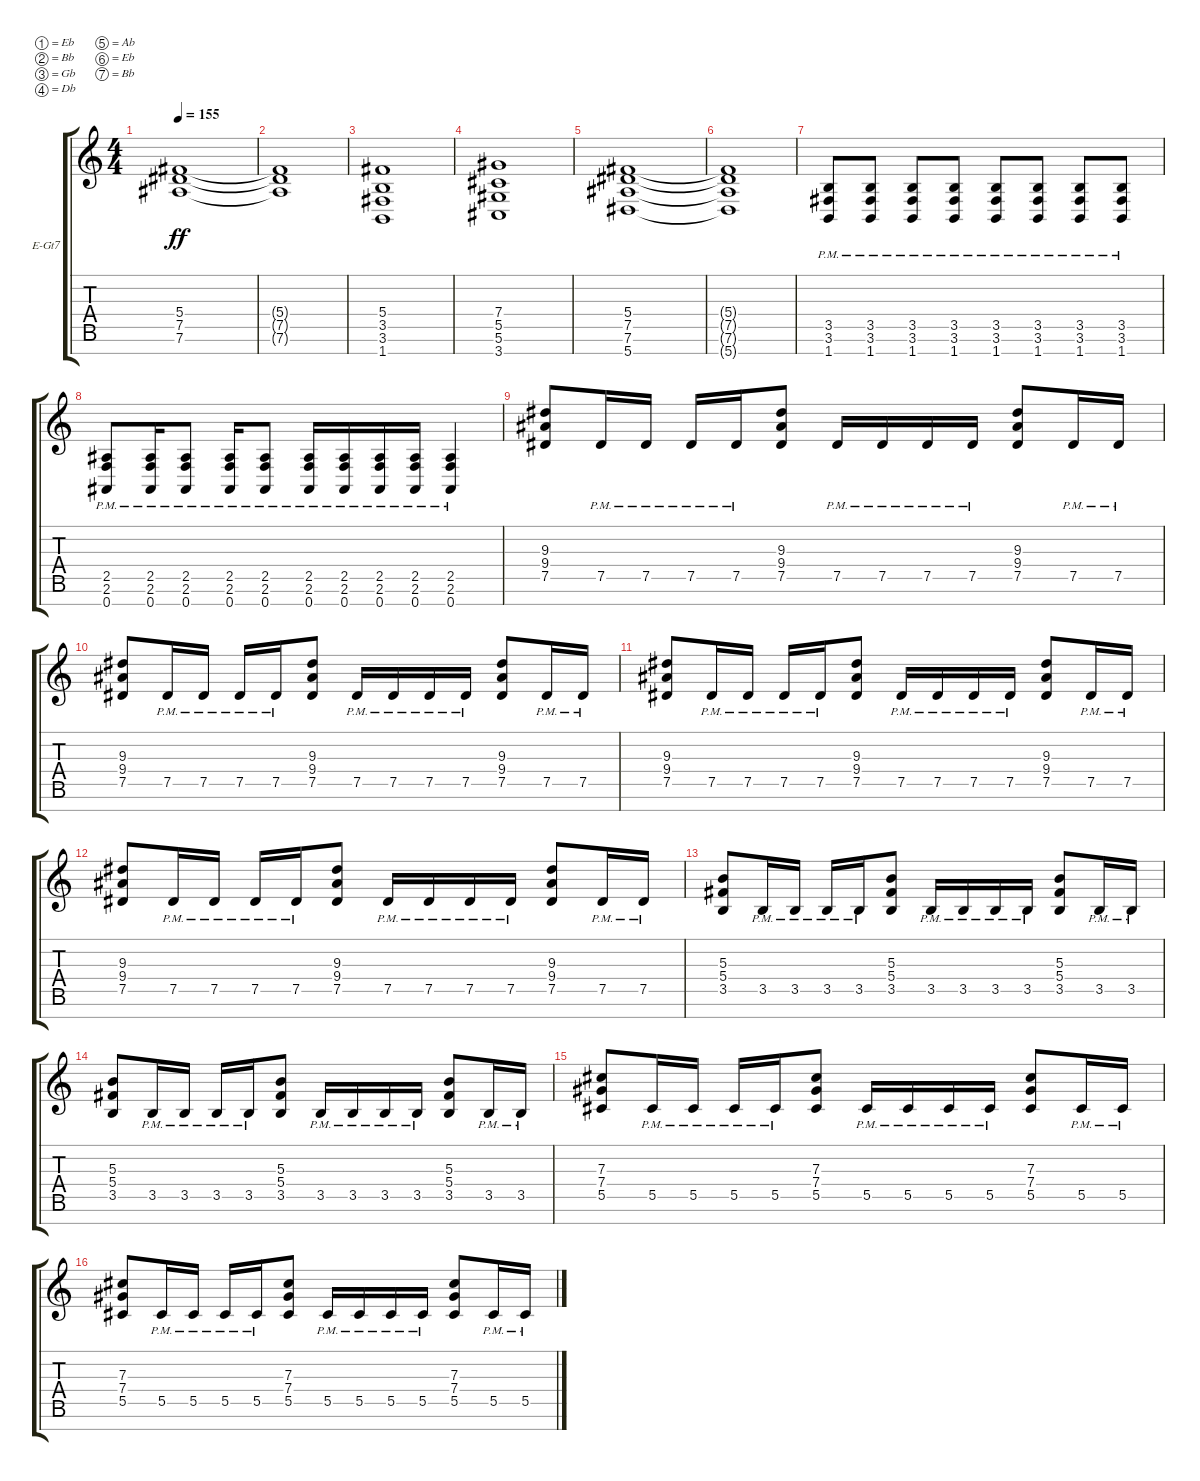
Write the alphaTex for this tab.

\defaultSystemsLayout 4
\bracketExtendMode groupsimilarinstruments
\firstSystemTrackNameOrientation horizontal
\otherSystemsTrackNameOrientation horizontal
\track ("Electric Guitar" "E-Gt7") {instrument distortionguitar}
\staff {score tabs}
\tuning (Eb4 Bb3 Gb3 Db3 Ab2 Eb2 Bb1)
\ts (4 4)
\tempo 155
\clef g2
\scale
0.485477
\ks c
(7.6 7.5 5.4).1{dy ff instrument distortionguitar} |
\scale
0.257261 (7.6{t} 7.5{t} 5.4{t}).1 |
\scale
0.257261 (3.6 3.5 5.4 1.7).1 |
\scale
0.333333 (5.6 5.5 7.4 3.7).1 |
\scale
0.333333 (7.6 7.5 5.4 5.7).1 |
\scale
0.333333 (7.6{t} 7.5{t} 5.4{t} 5.7{t}).1 |
\scale
0.333333 (1.7{pm} 3.6{pm} 3.5).8 (3.6{pm} 1.7{pm} 3.5).8 (3.6{pm} 1.7{pm} 3.5).8 (3.6{pm} 1.7{pm} 3.5).8 (3.6{pm} 1.7{pm} 3.5).8 (3.6{pm} 1.7{pm} 3.5).8 (3.6{pm} 1.7{pm} 3.5).8 (3.6{pm} 1.7{pm} 3.5).8 |
\scale
0.333333 (0.7{pm} 2.6{pm} 2.5).8 (2.6{pm} 0.7{pm} 2.5).16 (2.6{pm} 0.7{pm} 2.5).8 (2.6{pm} 0.7{pm} 2.5).16 (2.6{pm} 0.7{pm} 2.5).8 (2.6{pm} 0.7{pm} 2.5).16 (2.6{pm} 0.7{pm} 2.5).16 (2.6{pm} 0.7{pm} 2.5).16 (2.6{pm} 0.7{pm} 2.5).16 (2.6{pm} 0.7{pm} 2.5).4 |
\scale
0.333333 (7.5 9.4 9.3).8 7.5{pm}.16 7.5{pm}.16 7.5{pm}.16 7.5{pm}.16 (7.5 9.4 9.3).8 7.5{pm}.16 7.5{pm}.16 7.5{pm}.16 7.5{pm}.16 (7.5 9.4 9.3).8 7.5{pm}.16 7.5{pm}.16 |
\scale
0.333333 (7.5 9.4 9.3).8 7.5{pm}.16 7.5{pm}.16 7.5{pm}.16 7.5{pm}.16 (7.5 9.4 9.3).8 7.5{pm}.16 7.5{pm}.16 7.5{pm}.16 7.5{pm}.16 (7.5 9.4 9.3).8 7.5{pm}.16 7.5{pm}.16 |
\scale
0.333333 (7.5 9.4 9.3).8 7.5{pm}.16 7.5{pm}.16 7.5{pm}.16 7.5{pm}.16 (7.5 9.4 9.3).8 7.5{pm}.16 7.5{pm}.16 7.5{pm}.16 7.5{pm}.16 (7.5 9.4 9.3).8 7.5{pm}.16 7.5{pm}.16 |
\scale
0.333333 (7.5 9.4 9.3).8 7.5{pm}.16 7.5{pm}.16 7.5{pm}.16 7.5{pm}.16 (7.5 9.4 9.3).8 7.5{pm}.16 7.5{pm}.16 7.5{pm}.16 7.5{pm}.16 (7.5 9.4 9.3).8 7.5{pm}.16 7.5{pm}.16 |
\scale
0.333333 (3.5 5.4 5.3).8 3.5{pm}.16 3.5{pm}.16 3.5{pm}.16 3.5{pm}.16 (3.5 5.4 5.3).8 3.5{pm}.16 3.5{pm}.16 3.5{pm}.16 3.5{pm}.16 (3.5 5.4 5.3).8 3.5{pm}.16 3.5{pm}.16 |
\scale
0.333333 (3.5 5.4 5.3).8 3.5{pm}.16 3.5{pm}.16 3.5{pm}.16 3.5{pm}.16 (3.5 5.4 5.3).8 3.5{pm}.16 3.5{pm}.16 3.5{pm}.16 3.5{pm}.16 (3.5 5.4 5.3).8 3.5{pm}.16 3.5{pm}.16 |
\scale
0.333333 (7.3 7.4 5.5).8 5.5{pm}.16 5.5{pm}.16 5.5{pm}.16 5.5{pm}.16 (7.3 7.4 5.5).8 5.5{pm}.16 5.5{pm}.16 5.5{pm}.16 5.5{pm}.16 (7.3 7.4 5.5).8 5.5{pm}.16 5.5{pm}.16 |
\scale
0.333333 (7.3 7.4 5.5).8 5.5{pm}.16 5.5{pm}.16 5.5{pm}.16 5.5{pm}.16 (7.3 7.4 5.5).8 5.5{pm}.16 5.5{pm}.16 5.5{pm}.16 5.5{pm}.16 (7.3 7.4 5.5).8 5.5{pm}.16 5.5{pm}.16
